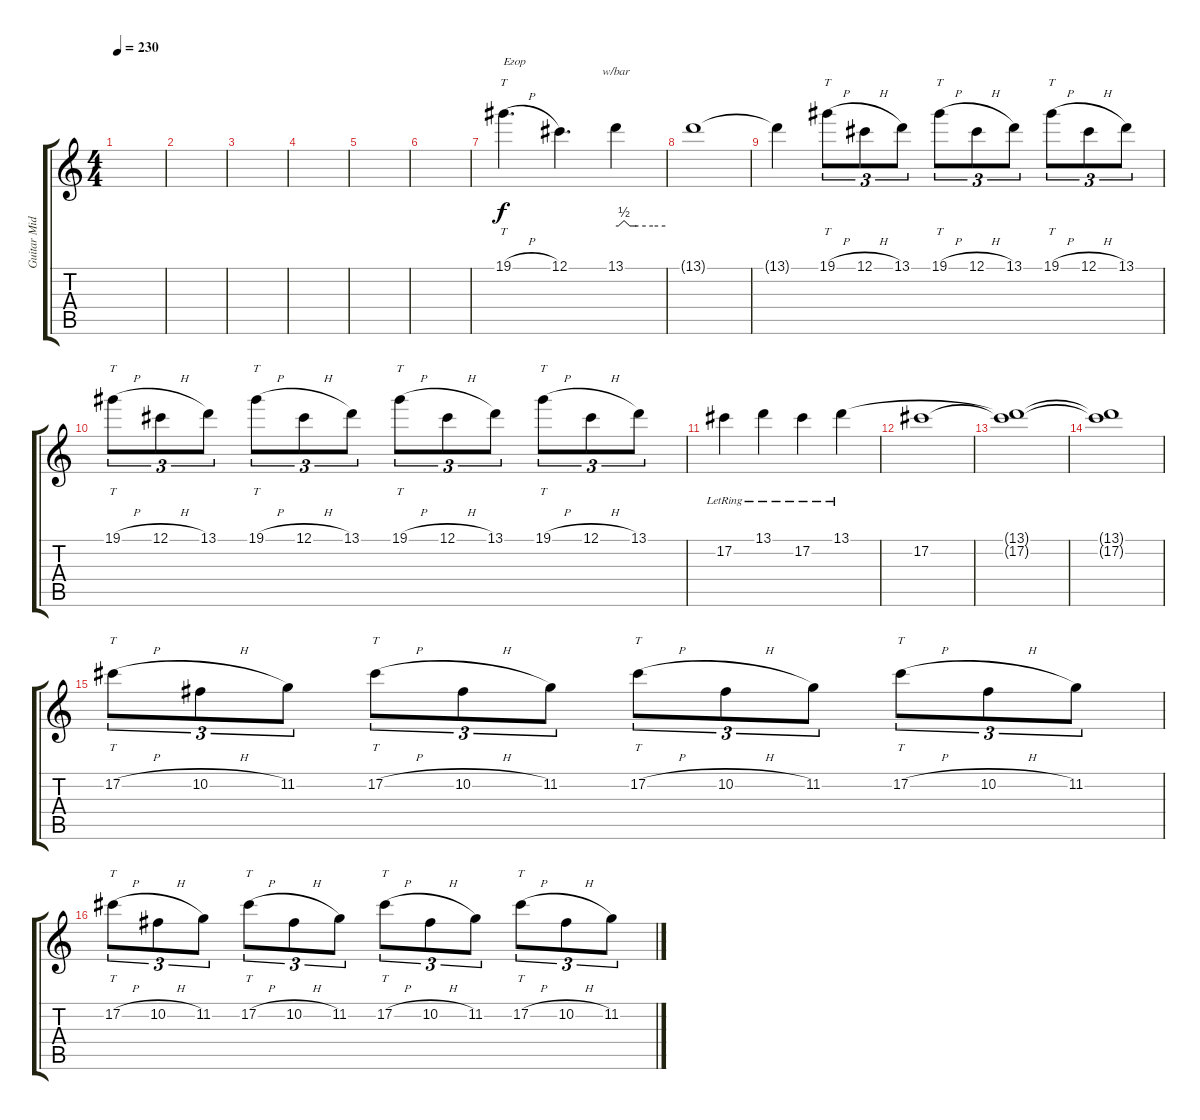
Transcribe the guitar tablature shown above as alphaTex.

\track ("Guitar Mid" "Guitar Mid") {instrument distortionguitar}
\staff {score tabs}
\tuning (Db4 Ab3 E3 B2 Gb2 B1) {hide}
\ts (4 4)
\tempo 230
\clef g2
\ks c
|
|
|
|
|
|
19.1{h}.4{tt d txt "Егор"} 12.1.4{d} 13.1.4{tbe (custom default 0 0 3 0 10 2 17 0 25 0 45 0 60 0)} |
13.1{t}.1 |
13.1{t}.4 19.1{h}.8{tt tu (3 2)} 12.1{h}.8{tu (3 2)} 13.1.8{tu (3 2)} 19.1{h}.8{tt tu (3 2)} 12.1{h}.8{tu (3 2)} 13.1.8{tu (3 2)} 19.1{h}.8{tt tu (3 2)} 12.1{h}.8{tu (3 2)} 13.1.8{tu (3 2)} |
19.1{h}.8{tt tu (3 2)} 12.1{h}.8{tu (3 2)} 13.1.8{tu (3 2)} 19.1{h}.8{tt tu (3 2)} 12.1{h}.8{tu (3 2)} 13.1.8{tu (3 2)} 19.1{h}.8{tt tu (3 2)} 12.1{h}.8{tu (3 2)} 13.1.8{tu (3 2)} 19.1{h}.8{tt tu (3 2)} 12.1{h}.8{tu (3 2)} 13.1.8{tu (3 2)} |
17.2{lr}.4 13.1{lr}.4 17.2{lr}.4 13.1{lr}.4 |
17.2.1 |
(13.1{t} 17.2{t}).1 |
(13.1{t} 17.2{t}).1 |
17.2{h}.8{tt tu (3 2)} 10.2{h}.8{tu (3 2)} 11.2.8{tu (3 2)} 17.2{h}.8{tt tu (3 2)} 10.2{h}.8{tu (3 2)} 11.2.8{tu (3 2)} 17.2{h}.8{tt tu (3 2)} 10.2{h}.8{tu (3 2)} 11.2.8{tu (3 2)} 17.2{h}.8{tt tu (3 2)} 10.2{h}.8{tu (3 2)} 11.2.8{tu (3 2)} |
17.2{h}.8{tt tu (3 2)} 10.2{h}.8{tu (3 2)} 11.2.8{tu (3 2)} 17.2{h}.8{tt tu (3 2)} 10.2{h}.8{tu (3 2)} 11.2.8{tu (3 2)} 17.2{h}.8{tt tu (3 2)} 10.2{h}.8{tu (3 2)} 11.2.8{tu (3 2)} 17.2{h}.8{tt tu (3 2)} 10.2{h}.8{tu (3 2)} 11.2.8{tu (3 2)}
